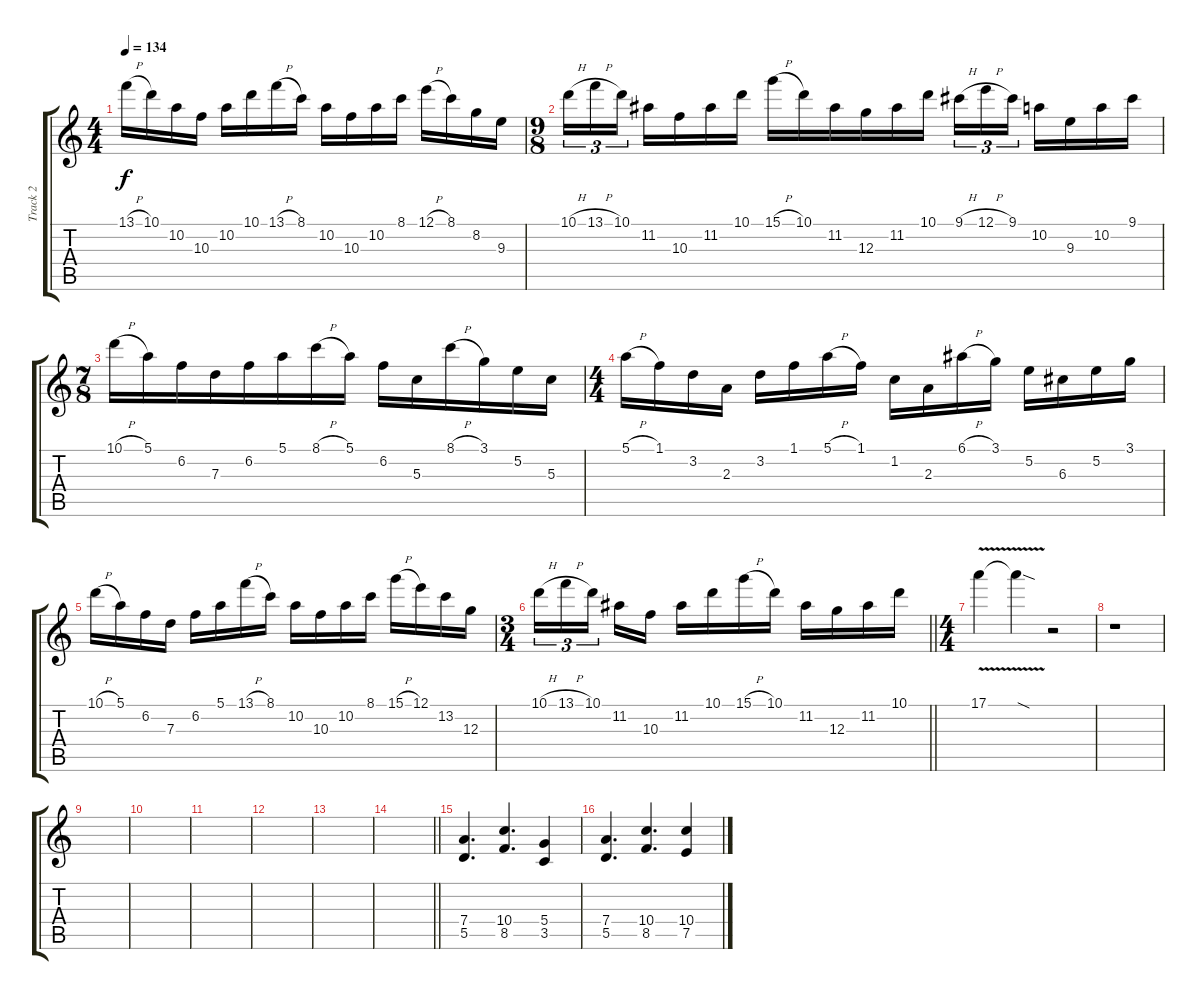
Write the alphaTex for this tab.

\track ("Track 2" "Track 2") {instrument distortionguitar}
\staff {score tabs}
\tuning (E4 B3 G3 D3 A2 E2) {hide}
\ts (4 4)
\tempo 134
\clef g2
\ks c
13.1{h}.16{dy f} 10.1.16 10.2.16 10.3.16 10.2.16 10.1.16 13.1{h}.16 8.1.16 10.2.16 10.3.16 10.2.16 8.1.16 12.1{h}.16 8.1.16 8.2.16 9.3.16 |
\ts (9 8)
10.1{h}.16{tu (3 2)} 13.1{h}.16{tu (3 2)} 10.1.16{tu (3 2) beam splitsecondary} 11.2.16 10.3.16 11.2.16 10.1.16 15.1{h}.16 10.1.16 11.2.16 12.3.16 11.2.16 10.1.16 9.1{h}.16{tu (3 2)} 12.1{h}.16{tu (3 2)} 9.1.16{tu (3 2) beam splitsecondary} 10.2.16 9.3.16 10.2.16 9.1.16 |
\ts (7 8)
10.1{h}.16 5.1.16 6.2.16 7.3.16 6.2.16 5.1.16 8.1{h}.16 5.1.16 6.2.16 5.3.16 8.1{h}.16 3.1.16 5.2.16 5.3.16 |
\ts (4 4)
5.1{h}.16 1.1.16 3.2.16 2.3.16 3.2.16 1.1.16 5.1{h}.16 1.1.16 1.2.16 2.3.16 6.1{h}.16 3.1.16 5.2.16 6.3.16 5.2.16 3.1.16 |
10.1{h}.16 5.1.16 6.2.16 7.3.16 6.2.16 5.1.16 13.1{h}.16 8.1.16 10.2.16 10.3.16 10.2.16 8.1.16 15.1{h}.16 12.1.16 13.2.16 12.3.16 |
\ts (3 4)
\barLineRight lightlight
10.1{h}.16{tu (3 2)} 13.1{h}.16{tu (3 2)} 10.1.16{tu (3 2) beam splitsecondary} 11.2.16 10.3.16 11.2.16 10.1.16 15.1{h}.16 10.1.16 11.2.16 12.3.16 11.2.16 10.1.16 |
\ts (4 4)
17.1{v}.4 17.1{sod t}.4 r.2 |
r.1 |
|
|
|
|
|
\barLineRight lightlight
|
(7.4 5.5).4{d} (10.4 8.5).4{d} (5.4 3.5).4 |
(7.4 5.5).4{d} (10.4 8.5).4{d} (10.4 7.5).4
